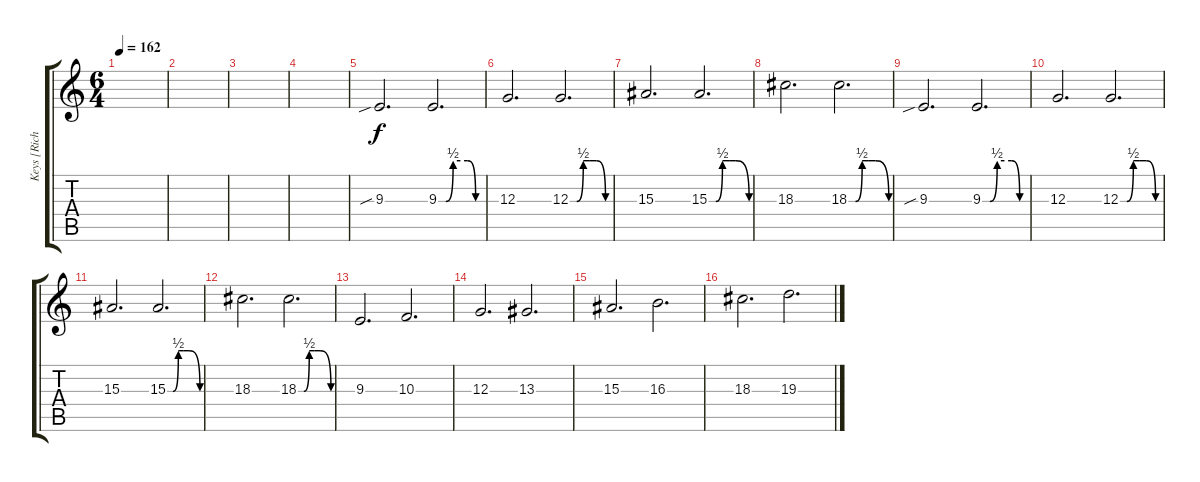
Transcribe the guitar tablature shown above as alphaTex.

\track ("Keys [Richard Barbieri]" "Keys [Rich") {instrument pad3polysynth}
\staff {score tabs}
\tuning (E4 B3 G3 D3 A2 E2) {hide}
\ts (6 4)
\tempo 162
\clef g2
\ks c
|
|
|
|
9.3{sib}.2{d instrument synthstrings1} 9.3{be (custom 0 0 10 0 20 2 30 2 40 2 51 0 60 0)}.2{d} |
12.3.2{d} 12.3{be (custom 0 0 10 0 20 2 30 2 40 2 54 0 60 0)}.2{d} |
15.3.2{d} 15.3{be (custom 0 0 10 0 20 2 30 2 40 2 60 0)}.2{d} |
18.3.2{d} 18.3{be (custom 0 0 10 0 20 2 30 2 40 2 60 0)}.2{d} |
9.3{sib}.2{d} 9.3{be (custom 0 0 10 0 20 2 30 2 40 2 51 0 60 0)}.2{d} |
12.3.2{d} 12.3{be (custom 0 0 10 0 20 2 30 2 40 2 54 0 60 0)}.2{d} |
15.3.2{d} 15.3{be (custom 0 0 10 0 20 2 30 2 40 2 60 0)}.2{d} |
18.3.2{d} 18.3{be (custom 0 0 10 0 20 2 30 2 40 2 60 0)}.2{d} |
9.3.2{d} 10.3.2{d} |
12.3.2{d} 13.3.2{d} |
15.3.2{d} 16.3.2{d} |
18.3.2{d} 19.3.2{d}
